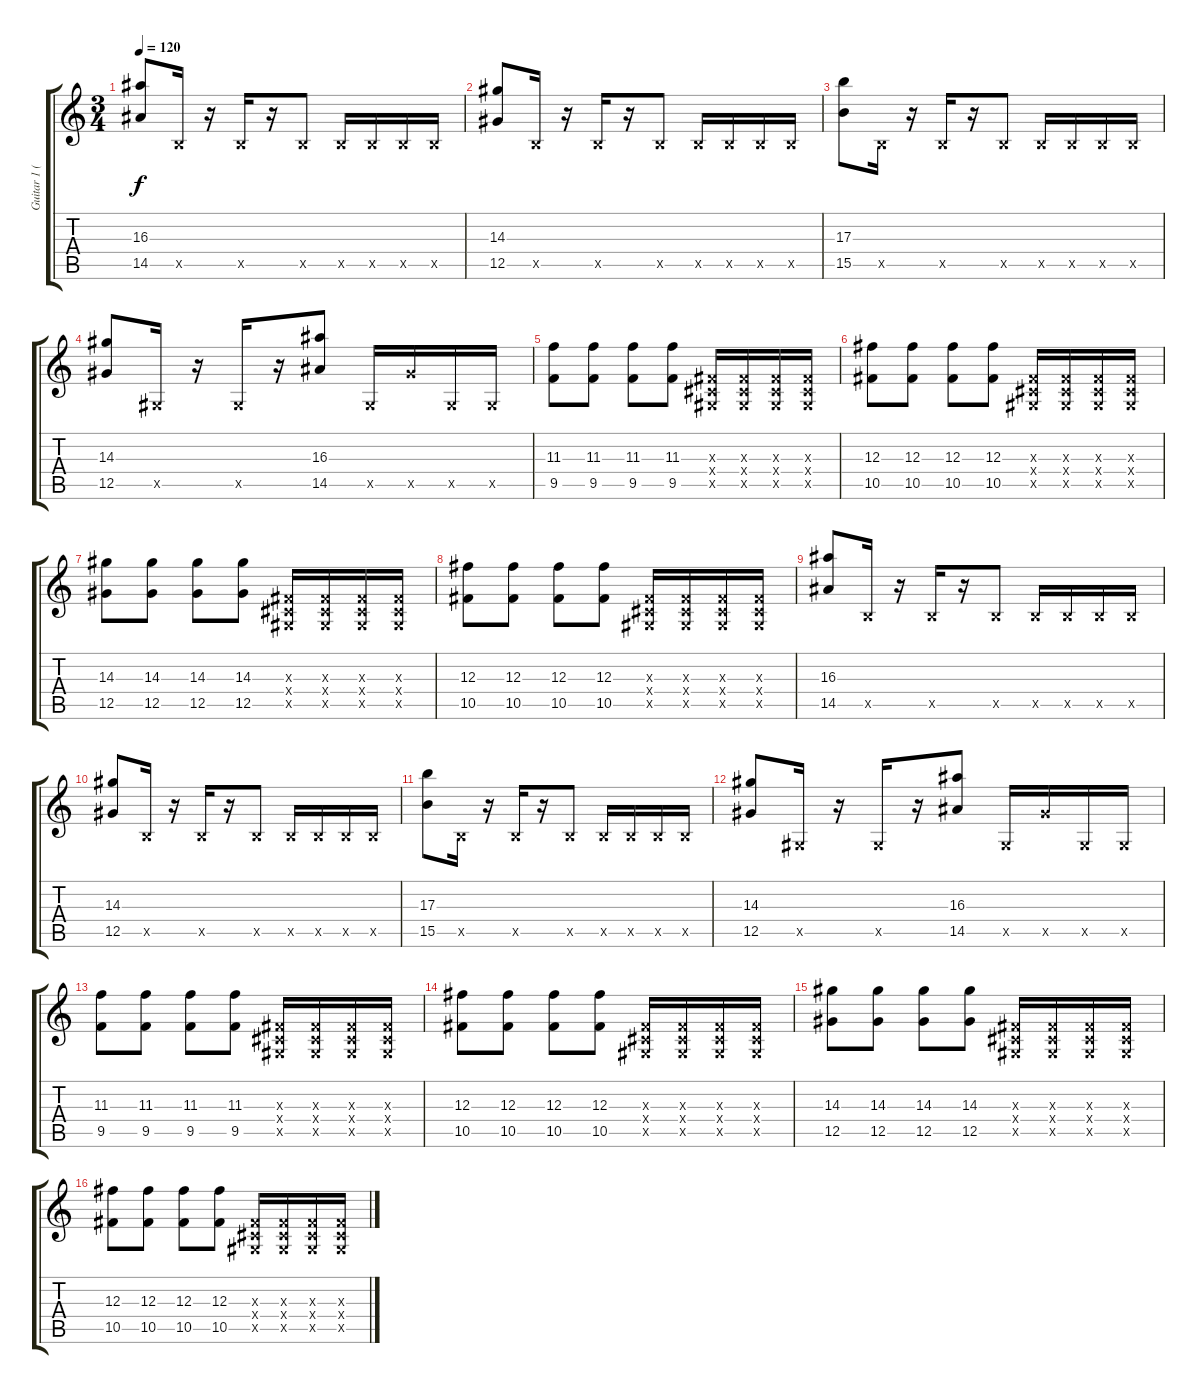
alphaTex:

\track ("Guitar 1 (Luke)" "Guitar 1 (") {instrument overdrivenguitar}
\staff {score tabs}
\tuning (Eb4 Bb3 Gb3 Db3 Ab2 Eb2) {hide}
\ts (3 4)
\tempo 120
\clef g2
\ks c
(16.3 14.5).8{dy f} 3.5{x}.16 r.16 3.5{x}.16 r.16 3.5{x}.8 3.5{x}.16 3.5{x}.16 3.5{x}.16 3.5{x}.16 |
(14.3 12.5).8 3.5{x}.16 r.16 3.5{x}.16 r.16 3.5{x}.8 3.5{x}.16 3.5{x}.16 3.5{x}.16 3.5{x}.16 |
(17.3 15.5).8 3.5{x}.16 r.16 3.5{x}.16 r.16 3.5{x}.8 3.5{x}.16 3.5{x}.16 3.5{x}.16 3.5{x}.16 |
(14.3 12.5).8 0.5{x}.16 r.16 0.5{x}.16 r.16 (16.3 14.5).8 0.5{x}.16 12.5{x}.16 0.5{x}.16 0.5{x}.16 |
(11.3 9.5).8 (11.3 9.5).8 (11.3 9.5).8 (11.3 9.5).8 (0.3{x} 0.4{x} 0.5{x}).16 (0.3{x} 0.4{x} 0.5{x}).16 (0.3{x} 0.4{x} 0.5{x}).16 (0.3{x} 0.4{x} 0.5{x}).16 |
(12.3 10.5).8 (12.3 10.5).8 (12.3 10.5).8 (12.3 10.5).8 (0.3{x} 0.4{x} 0.5{x}).16 (0.3{x} 0.4{x} 0.5{x}).16 (0.3{x} 0.4{x} 0.5{x}).16 (0.3{x} 0.4{x} 0.5{x}).16 |
(14.3 12.5).8 (14.3 12.5).8 (14.3 12.5).8 (14.3 12.5).8 (0.3{x} 0.4{x} 0.5{x}).16 (0.3{x} 0.4{x} 0.5{x}).16 (0.3{x} 0.4{x} 0.5{x}).16 (0.3{x} 0.4{x} 0.5{x}).16 |
(12.3 10.5).8 (12.3 10.5).8 (12.3 10.5).8 (12.3 10.5).8 (0.3{x} 0.4{x} 0.5{x}).16 (0.3{x} 0.4{x} 0.5{x}).16 (0.3{x} 0.4{x} 0.5{x}).16 (0.3{x} 0.4{x} 0.5{x}).16 |
(16.3 14.5).8 3.5{x}.16 r.16 3.5{x}.16 r.16 3.5{x}.8 3.5{x}.16 3.5{x}.16 3.5{x}.16 3.5{x}.16 |
(14.3 12.5).8 3.5{x}.16 r.16 3.5{x}.16 r.16 3.5{x}.8 3.5{x}.16 3.5{x}.16 3.5{x}.16 3.5{x}.16 |
(17.3 15.5).8 3.5{x}.16 r.16 3.5{x}.16 r.16 3.5{x}.8 3.5{x}.16 3.5{x}.16 3.5{x}.16 3.5{x}.16 |
(14.3 12.5).8 0.5{x}.16 r.16 0.5{x}.16 r.16 (16.3 14.5).8 0.5{x}.16 12.5{x}.16 0.5{x}.16 0.5{x}.16 |
(11.3 9.5).8 (11.3 9.5).8 (11.3 9.5).8 (11.3 9.5).8 (0.3{x} 0.4{x} 0.5{x}).16 (0.3{x} 0.4{x} 0.5{x}).16 (0.3{x} 0.4{x} 0.5{x}).16 (0.3{x} 0.4{x} 0.5{x}).16 |
(12.3 10.5).8 (12.3 10.5).8 (12.3 10.5).8 (12.3 10.5).8 (0.3{x} 0.4{x} 0.5{x}).16 (0.3{x} 0.4{x} 0.5{x}).16 (0.3{x} 0.4{x} 0.5{x}).16 (0.3{x} 0.4{x} 0.5{x}).16 |
(14.3 12.5).8 (14.3 12.5).8 (14.3 12.5).8 (14.3 12.5).8 (0.3{x} 0.4{x} 0.5{x}).16 (0.3{x} 0.4{x} 0.5{x}).16 (0.3{x} 0.4{x} 0.5{x}).16 (0.3{x} 0.4{x} 0.5{x}).16 |
(12.3 10.5).8 (12.3 10.5).8 (12.3 10.5).8 (12.3 10.5).8 (0.3{x} 0.4{x} 0.5{x}).16 (0.3{x} 0.4{x} 0.5{x}).16 (0.3{x} 0.4{x} 0.5{x}).16 (0.3{x} 0.4{x} 0.5{x}).16
